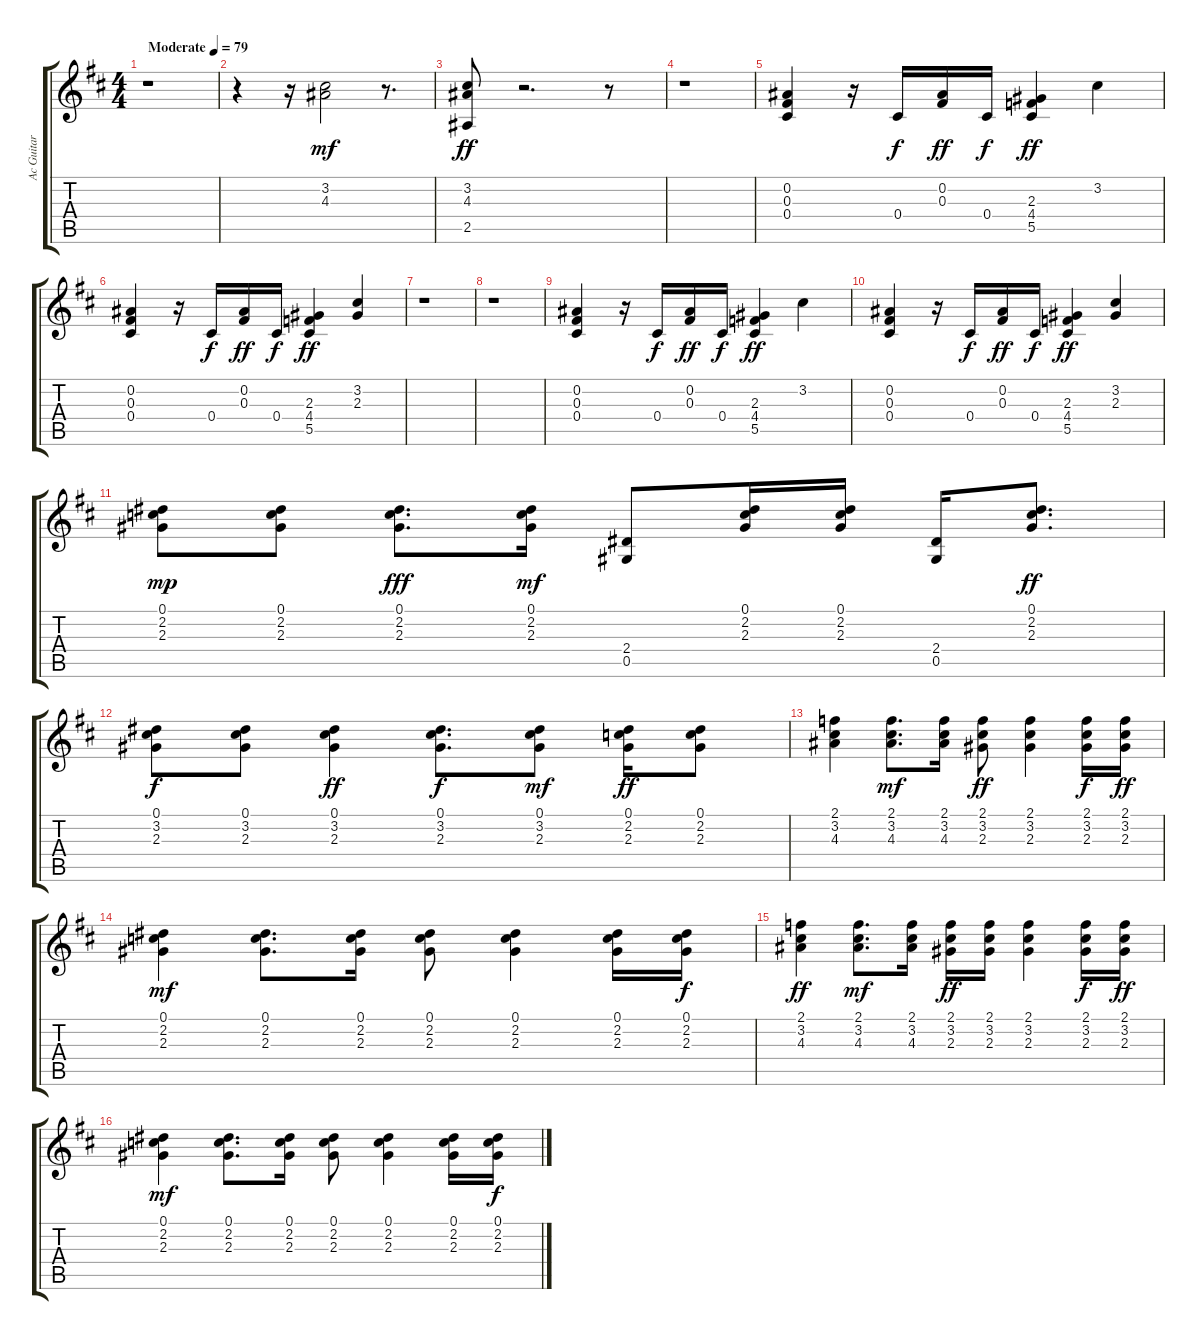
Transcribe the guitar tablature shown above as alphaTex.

\track ("Ac Guitar" "Ac Guitar") {instrument acousticguitarsteel}
\staff {score tabs}
\tuning (Eb4 Bb3 Gb3 Db3 Ab2 Eb2) {hide}
\ts (4 4)
\tempo (79 "Moderate")
\clef g2
\ks d
r.1{dy mf instrument acousticguitarsteel} |
r.4 r.16 (3.2 4.3).2 r.8{d} |
(3.2 4.3 2.5).8{dy ff} r.2{d} r.8 |
r.1 |
(0.2 0.3 0.4).4 r.16 0.4.16{dy f} (0.2 0.3).16{dy ff} 0.4.16{dy f} (2.3 4.4 5.5).4{dy ff} 3.2.4 |
(0.2 0.3 0.4).4 r.16 0.4.16{dy f} (0.2 0.3).16{dy ff} 0.4.16{dy f} (2.3 4.4 5.5).4{dy ff} (3.2 2.3).4 |
r.1 |
r.1 |
(0.2 0.3 0.4).4 r.16 0.4.16{dy f} (0.2 0.3).16{dy ff} 0.4.16{dy f} (2.3 4.4 5.5).4{dy ff} 3.2.4 |
(0.2 0.3 0.4).4 r.16 0.4.16{dy f} (0.2 0.3).16{dy ff} 0.4.16{dy f} (2.3 4.4 5.5).4{dy ff} (3.2 2.3).4 |
(0.1 2.2 2.3).8{dy mp} (0.1 2.2 2.3).8 (0.1 2.2 2.3).8{d dy fff} (0.1 2.2 2.3).16{dy mf} (2.4 0.5).8 (0.1 2.2 2.3).16 (0.1 2.2 2.3).16 (2.4 0.5).16 (0.1 2.2 2.3).8{d dy ff} |
(0.1 3.2 2.3).8{dy f} (0.1 3.2 2.3).8 (0.1 3.2 2.3).4{dy ff} (0.1 3.2 2.3).8{d dy f} (0.1 3.2 2.3).8{dy mf} (0.1 2.2 2.3).16{dy ff} (0.1 2.2 2.3).8 |
(2.1 3.2 4.3).4 (2.1 3.2 4.3).8{d dy mf} (2.1 3.2 4.3).16 (2.1 3.2 2.3).8{dy ff} (2.1 3.2 2.3).4 (2.1 3.2 2.3).16{dy f} (2.1 3.2 2.3).16{dy ff} |
(0.1 2.2 2.3).4{dy mf} (0.1 2.2 2.3).8{d} (0.1 2.2 2.3).16 (0.1 2.2 2.3).8 (0.1 2.2 2.3).4 (0.1 2.2 2.3).16 (0.1 2.2 2.3).16{dy f} |
(2.1 3.2 4.3).4{dy ff} (2.1 3.2 4.3).8{d dy mf} (2.1 3.2 4.3).16 (2.1 3.2 2.3).16{dy ff} (2.1 3.2 2.3).16 (2.1 3.2 2.3).4 (2.1 3.2 2.3).16{dy f} (2.1 3.2 2.3).16{dy ff} |
(0.1 2.2 2.3).4{dy mf} (0.1 2.2 2.3).8{d} (0.1 2.2 2.3).16 (0.1 2.2 2.3).8 (0.1 2.2 2.3).4 (0.1 2.2 2.3).16 (0.1 2.2 2.3).16{dy f}
